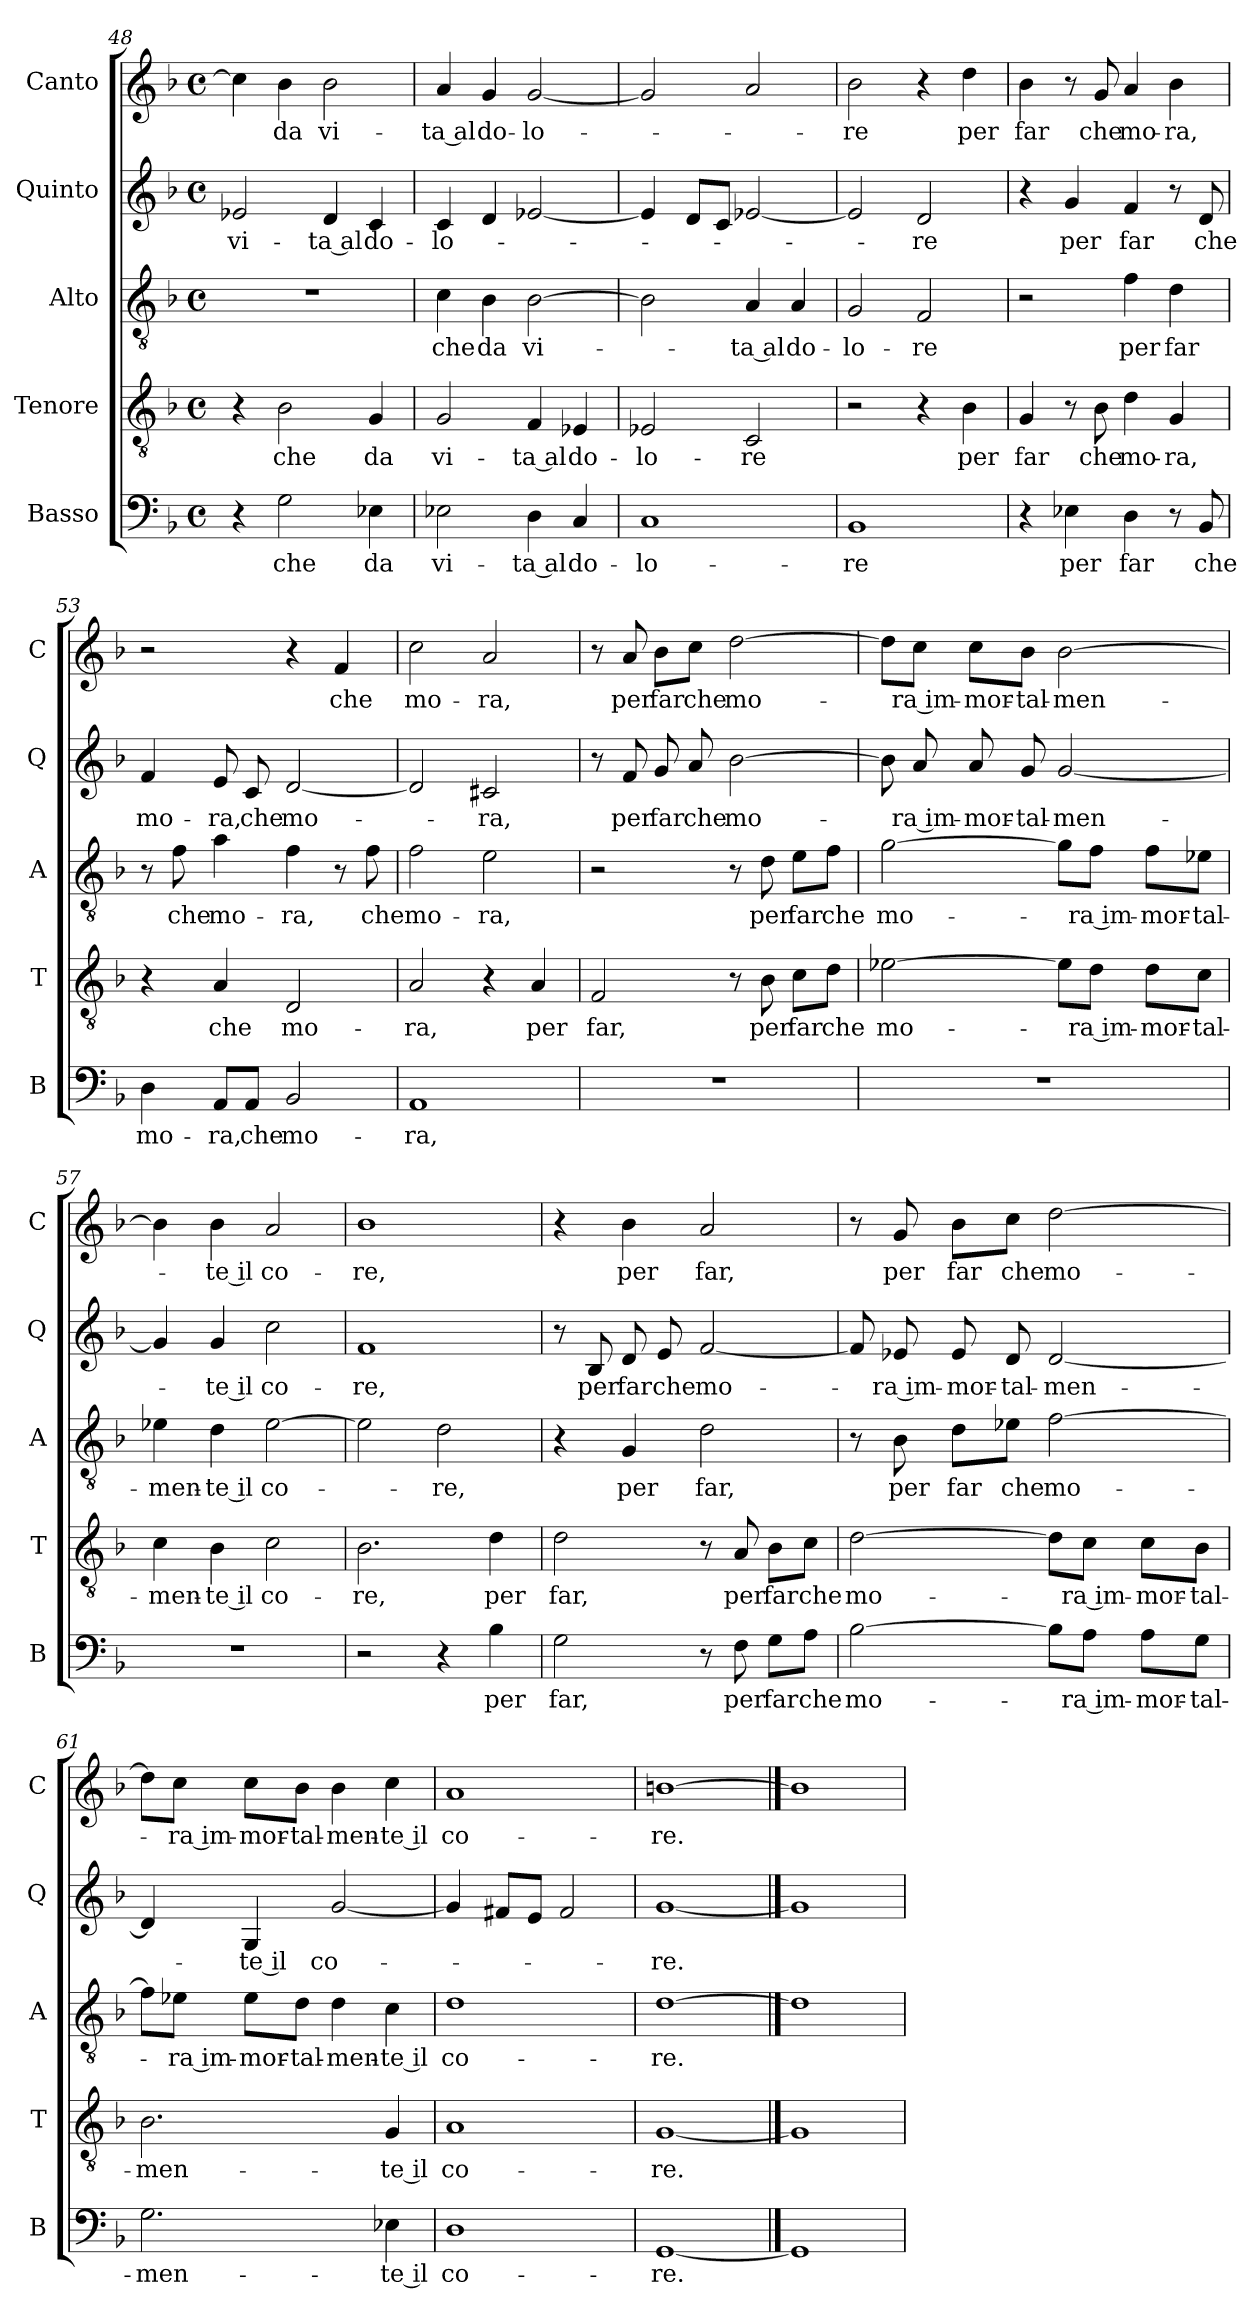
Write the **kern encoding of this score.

**kern	**text	**kern	**text	**kern	**text	**kern	**text	**kern	**text
*part5	*part5	*part4	*part4	*part3	*part3	*part2	*part2	*part1	*part1
*staff5	*staff5	*staff4	*staff4	*staff3	*staff3	*staff2	*staff2	*staff1	*staff1
*I"Basso	*	*I"Tenore	*	*I"Alto	*	*I"Quinto	*	*I"Canto	*
*I'B	*	*I'T	*	*I'A	*	*I'Q	*	*I'C	*
*clefF4	*	*clefGv2	*	*clefGv2	*	*clefG2	*	*clefG2	*
*k[b-]	*	*k[b-]	*	*k[b-]	*	*k[b-]	*	*k[b-]	*
*F:	*	*F:	*	*F:	*	*F:	*	*F:	*
*M4/4	*	*M4/4	*	*M4/4	*	*M4/4	*	*M4/4	*
*met(c)	*	*met(c)	*	*met(c)	*	*met(c)	*	*met(c)	*
=48	=48	=48	=48	=48	=48	=48	=48	=48	=48
!	!	!	!	!	!	!	!LO:LY:b	!	!
4r	.	4r	.	1r	.	2e-X/	vi-	4cc\]	.
!	!LO:LY:b	!	!LO:LY:b	!	!	!	!	!	!LO:LY:b
2G\	che	2B-\	che	.	.	.	.	4b-\	da
!	!	!	!	!	!	!	!LO:LY:b	!	!LO:LY:b
.	.	.	.	.	.	4d/	-ta al	2b-\	vi-
!	!LO:LY:b	!	!LO:LY:b	!	!	!	!LO:LY:b	!	!
4E-X\	da	4G/	da	.	.	4c/	do-	.	.
!!LO:LB:g=z
=49	=49	=49	=49	=49	=49	=49	=49	=49	=49
!	!LO:LY:b	!	!LO:LY:b	!	!LO:LY:b	!	!LO:LY:b	!	!LO:LY:b
2E-X\	vi-	2G/	vi-	4c\	che	4c/	-lo-	4a/	-ta al
!	!	!	!	!	!LO:LY:b	!	!	!	!LO:LY:b
.	.	.	.	4B-\	da	4d/	.	4g/	do-
!	!LO:LY:b	!	!LO:LY:b	!	!LO:LY:b	!	!	!	!LO:LY:b
4D\	-ta al	4F/	-ta al	[2B-\	vi-	[2e-X/	.	[2g/	-lo-
!	!LO:LY:b	!	!LO:LY:b	!	!	!	!	!	!
4C/	do-	4E-X/	do-	.	.	.	.	.	.
=50	=50	=50	=50	=50	=50	=50	=50	=50	=50
!	!LO:LY:b	!	!LO:LY:b	!	!	!	!	!	!
1C	-lo-	2E-X/	-lo-	2B-\]	.	4e-/]	.	2g/]	.
.	.	.	.	.	.	8d/L	.	.	.
.	.	.	.	.	.	8c/J	.	.	.
!	!	!	!LO:LY:b	!	!LO:LY:b	!	!	!	!
.	.	2C/	-re	4A/	-ta al	[2e-X/	.	2a/	.
!	!	!	!	!	!LO:LY:b	!	!	!	!
.	.	.	.	4A/	do-	.	.	.	.
=51	=51	=51	=51	=51	=51	=51	=51	=51	=51
!	!LO:LY:b	!	!	!	!LO:LY:b	!	!	!	!LO:LY:b
1BB-	-re	2r	.	2G/	-lo-	2e-/]	.	2b-\	-re
!	!	!	!	!	!LO:LY:b	!	!LO:LY:b	!	!
.	.	4r	.	2F/	-re	2d/	-re	4r	.
!	!	!	!LO:LY:b	!	!	!	!	!	!LO:LY:b
.	.	4B-\	per	.	.	.	.	4dd\	per
=52	=52	=52	=52	=52	=52	=52	=52	=52	=52
!	!	!	!LO:LY:b	!	!	!	!	!	!LO:LY:b
4r	.	4G/	far	2r	.	4r	.	4b-\	far
!	!LO:LY:b	!	!	!	!	!	!LO:LY:b	!	!
4E-X\	per	8r	.	.	.	4g/	per	8r	.
!	!	!	!LO:LY:b	!	!	!	!	!	!LO:LY:b
.	.	8B-\	che	.	.	.	.	8g/	che
!	!LO:LY:b	!	!LO:LY:b	!	!LO:LY:b	!	!LO:LY:b	!	!LO:LY:b
4D\	far	4d\	mo-	4f\	per	4f/	far	4a/	mo-
!	!	!	!LO:LY:b	!	!LO:LY:b	!	!	!	!LO:LY:b
8r	.	4G/	-ra,	4d\	far	8r	.	4b-\	-ra,
!	!LO:LY:b	!	!	!	!	!	!LO:LY:b	!	!
8BB-/	che	.	.	.	.	8d/	che	.	.
!!LO:PB:g=z
=53	=53	=53	=53	=53	=53	=53	=53	=53	=53
!	!LO:LY:b	!	!	!	!	!	!LO:LY:b	!	!
4D\	mo-	4r	.	8r	.	4f/	mo-	2r	.
!	!	!	!	!	!LO:LY:b	!	!	!	!
.	.	.	.	8f\	che	.	.	.	.
!	!LO:LY:b	!	!LO:LY:b	!	!LO:LY:b	!	!LO:LY:b	!	!
8AA/L	-ra,	4A/	che	4a\	mo-	8e/	-ra,	.	.
!	!LO:LY:b	!	!	!	!	!	!LO:LY:b	!	!
8AA/J	che	.	.	.	.	8c/	che	.	.
!	!LO:LY:b	!	!LO:LY:b	!	!LO:LY:b	!	!LO:LY:b	!	!
2BB-/	mo-	2D/	mo-	4f\	-ra,	[2d/	mo-	4r	.
!	!	!	!	!	!	!	!	!	!LO:LY:b
.	.	.	.	8r	.	.	.	4f/	che
!	!	!	!	!	!LO:LY:b	!	!	!	!
.	.	.	.	8f\	che	.	.	.	.
=54	=54	=54	=54	=54	=54	=54	=54	=54	=54
!	!LO:LY:b	!	!LO:LY:b	!	!LO:LY:b	!	!	!	!LO:LY:b
1AA	-ra,	2A/	-ra,	2f\	mo-	2d/]	.	2cc\	mo-
!	!	!	!	!	!LO:LY:b	!	!LO:LY:b	!	!LO:LY:b
.	.	4r	.	2e\	-ra,	2c#X/	-ra,	2a/	-ra,
!	!	!	!LO:LY:b	!	!	!	!	!	!
.	.	4A/	per	.	.	.	.	.	.
=55	=55	=55	=55	=55	=55	=55	=55	=55	=55
!	!	!	!LO:LY:b	!	!	!	!	!	!
1r	.	2F/	far,	2r	.	8r	.	8r	.
!	!	!	!	!	!	!	!LO:LY:b	!	!LO:LY:b
.	.	.	.	.	.	8f/	per	8a/	per
!	!	!	!	!	!	!	!LO:LY:b	!	!LO:LY:b
.	.	.	.	.	.	8g/	far	8b-\L	far
!	!	!	!	!	!	!	!LO:LY:b	!	!LO:LY:b
.	.	.	.	.	.	8a/	che	8cc\J	che
!	!	!	!	!	!	!	!LO:LY:b	!	!LO:LY:b
.	.	8r	.	8r	.	[2b-\	mo-	[2dd\	mo-
!	!	!	!LO:LY:b	!	!LO:LY:b	!	!	!	!
.	.	8B-\	per	8d\	per	.	.	.	.
!	!	!	!LO:LY:b	!	!LO:LY:b	!	!	!	!
.	.	8c\L	far	8e\L	far	.	.	.	.
!	!	!	!LO:LY:b	!	!LO:LY:b	!	!	!	!
.	.	8d\J	che	8f\J	che	.	.	.	.
=56	=56	=56	=56	=56	=56	=56	=56	=56	=56
!	!	!	!LO:LY:b	!	!LO:LY:b	!	!	!	!
1r	.	[2e-X\	mo-	[2g\	mo-	8b-\]	.	8dd\L]	.
!	!	!	!	!	!	!	!LO:LY:b	!	!LO:LY:b
.	.	.	.	.	.	8a/	-ra im-	8cc\J	-ra im-
!	!	!	!	!	!	!	!LO:LY:b	!	!LO:LY:b
.	.	.	.	.	.	8a/	-mor-	8cc\L	-mor-
!	!	!	!	!	!	!	!LO:LY:b	!	!LO:LY:b
.	.	.	.	.	.	8g/	-tal-	8b-\J	-tal-
!	!	!	!	!	!	!	!LO:LY:b	!	!LO:LY:b
.	.	8e-\L]	.	8g\L]	.	[2g/	-men-	[2b-\	-men-
!	!	!	!LO:LY:b	!	!LO:LY:b	!	!	!	!
.	.	8d\J	-ra im-	8f\J	-ra im-	.	.	.	.
!	!	!	!LO:LY:b	!	!LO:LY:b	!	!	!	!
.	.	8d\L	-mor-	8f\L	-mor-	.	.	.	.
!	!	!	!LO:LY:b	!	!LO:LY:b	!	!	!	!
.	.	8c\J	-tal-	8e-X\J	-tal-	.	.	.	.
!!LO:LB:g=z
=57	=57	=57	=57	=57	=57	=57	=57	=57	=57
!	!	!	!LO:LY:b	!	!LO:LY:b	!	!	!	!
1r	.	4c\	-men-	4e-X\	-men-	4g/]	.	4b-\]	.
!	!	!	!LO:LY:b	!	!LO:LY:b	!	!LO:LY:b	!	!LO:LY:b
.	.	4B-\	-te il	4d\	-te il	4g/	-te il	4b-\	-te il
!	!	!	!LO:LY:b	!	!LO:LY:b	!	!LO:LY:b	!	!LO:LY:b
.	.	2c\	co-	[2e-\	co-	2cc\	co-	2a/	co-
=58	=58	=58	=58	=58	=58	=58	=58	=58	=58
!	!	!	!LO:LY:b	!	!	!	!LO:LY:b	!	!LO:LY:b
2r	.	2.B-\	-re,	2e-\]	.	1f	-re,	1b-	-re,
!	!	!	!	!	!LO:LY:b	!	!	!	!
4r	.	.	.	2d\	-re,	.	.	.	.
!	!LO:LY:b	!	!LO:LY:b	!	!	!	!	!	!
4B-\	per	4d\	per	.	.	.	.	.	.
=59	=59	=59	=59	=59	=59	=59	=59	=59	=59
!	!LO:LY:b	!	!LO:LY:b	!	!	!	!	!	!
2G\	far,	2d\	far,	4r	.	8r	.	4r	.
!	!	!	!	!	!	!	!LO:LY:b	!	!
.	.	.	.	.	.	8B-/	per	.	.
!	!	!	!	!	!LO:LY:b	!	!LO:LY:b	!	!LO:LY:b
.	.	.	.	4G/	per	8d/	far	4b-\	per
!	!	!	!	!	!	!	!LO:LY:b	!	!
.	.	.	.	.	.	8e/	che	.	.
!	!	!	!	!	!LO:LY:b	!	!LO:LY:b	!	!LO:LY:b
8r	.	8r	.	2d\	far,	[2f/	mo-	2a/	far,
!	!LO:LY:b	!	!LO:LY:b	!	!	!	!	!	!
8F\	per	8A/	per	.	.	.	.	.	.
!	!LO:LY:b	!	!LO:LY:b	!	!	!	!	!	!
8G\L	far	8B-\L	far	.	.	.	.	.	.
!	!LO:LY:b	!	!LO:LY:b	!	!	!	!	!	!
8A\J	che	8c\J	che	.	.	.	.	.	.
=60	=60	=60	=60	=60	=60	=60	=60	=60	=60
!	!LO:LY:b	!	!LO:LY:b	!	!	!	!	!	!
[2B-\	mo-	[2d\	mo-	8r	.	8f/]	.	8r	.
!	!	!	!	!	!LO:LY:b	!	!LO:LY:b	!	!LO:LY:b
.	.	.	.	8B-\	per	8e-X/	-ra im-	8g/	per
!	!	!	!	!	!LO:LY:b	!	!LO:LY:b	!	!LO:LY:b
.	.	.	.	8d\L	far	8e-/	-mor-	8b-\L	far
!	!	!	!	!	!LO:LY:b	!	!LO:LY:b	!	!LO:LY:b
.	.	.	.	8e-X\J	che	8d/	-tal-	8cc\J	che
!	!	!	!	!	!LO:LY:b	!	!LO:LY:b	!	!LO:LY:b
8B-\L]	.	8d\L]	.	[2f\	mo-	[2d/	-men-	[2dd\	mo-
!	!LO:LY:b	!	!LO:LY:b	!	!	!	!	!	!
8A\J	-ra im-	8c\J	-ra im-	.	.	.	.	.	.
!	!LO:LY:b	!	!LO:LY:b	!	!	!	!	!	!
8A\L	-mor-	8c\L	-mor-	.	.	.	.	.	.
!	!LO:LY:b	!	!LO:LY:b	!	!	!	!	!	!
8G\J	-tal-	8B-\J	-tal-	.	.	.	.	.	.
!!LO:LB:g=z
=61	=61	=61	=61	=61	=61	=61	=61	=61	=61
!	!LO:LY:b	!	!LO:LY:b	!	!	!	!	!	!
2.G\	-men-	2.B-\	-men-	8f\L]	.	4d/]	.	8dd\L]	.
!	!	!	!	!	!LO:LY:b	!	!	!	!LO:LY:b
.	.	.	.	8e-X\J	-ra im-	.	.	8cc\J	-ra im-
!	!	!	!	!	!LO:LY:b	!	!LO:LY:b	!	!LO:LY:b
.	.	.	.	8e-\L	-mor-	4G/	-te il	8cc\L	-mor-
!	!	!	!	!	!LO:LY:b	!	!	!	!LO:LY:b
.	.	.	.	8d\J	-tal-	.	.	8b-\J	-tal-
!	!	!	!	!	!LO:LY:b	!	!LO:LY:b	!	!LO:LY:b
.	.	.	.	4d\	-men-	[2g/	co-	4b-\	-men-
!	!LO:LY:b	!	!LO:LY:b	!	!LO:LY:b	!	!	!	!LO:LY:b
4E-X\	-te il	4G/	-te il	4c\	-te il	.	.	4cc\	-te il
=62	=62	=62	=62	=62	=62	=62	=62	=62	=62
!	!LO:LY:b	!	!LO:LY:b	!	!LO:LY:b	!	!	!	!LO:LY:b
1D	co-	1A	co-	1d	co-	4g/]	.	1a	co-
.	.	.	.	.	.	8f#X/L	.	.	.
.	.	.	.	.	.	8e/J	.	.	.
.	.	.	.	.	.	2f#/	.	.	.
=63	=63	=63	=63	=63	=63	=63	=63	=63	=63
!	!LO:LY:b	!	!LO:LY:b	!	!LO:LY:b	!	!LO:LY:b	!	!LO:LY:b
[1GG	-re.	[1G	-re.	[1d	-re.	[1g	-re.	[1bn	-re.
==64	==64	==64	==64	==64	==64	==64	==64	==64	==64
1GG]	.	1G]	.	1d]	.	1g]	.	1b]	.
=	=	=	=	=	=	=	=	=	=
*-	*-	*-	*-	*-	*-	*-	*-	*-	*-
